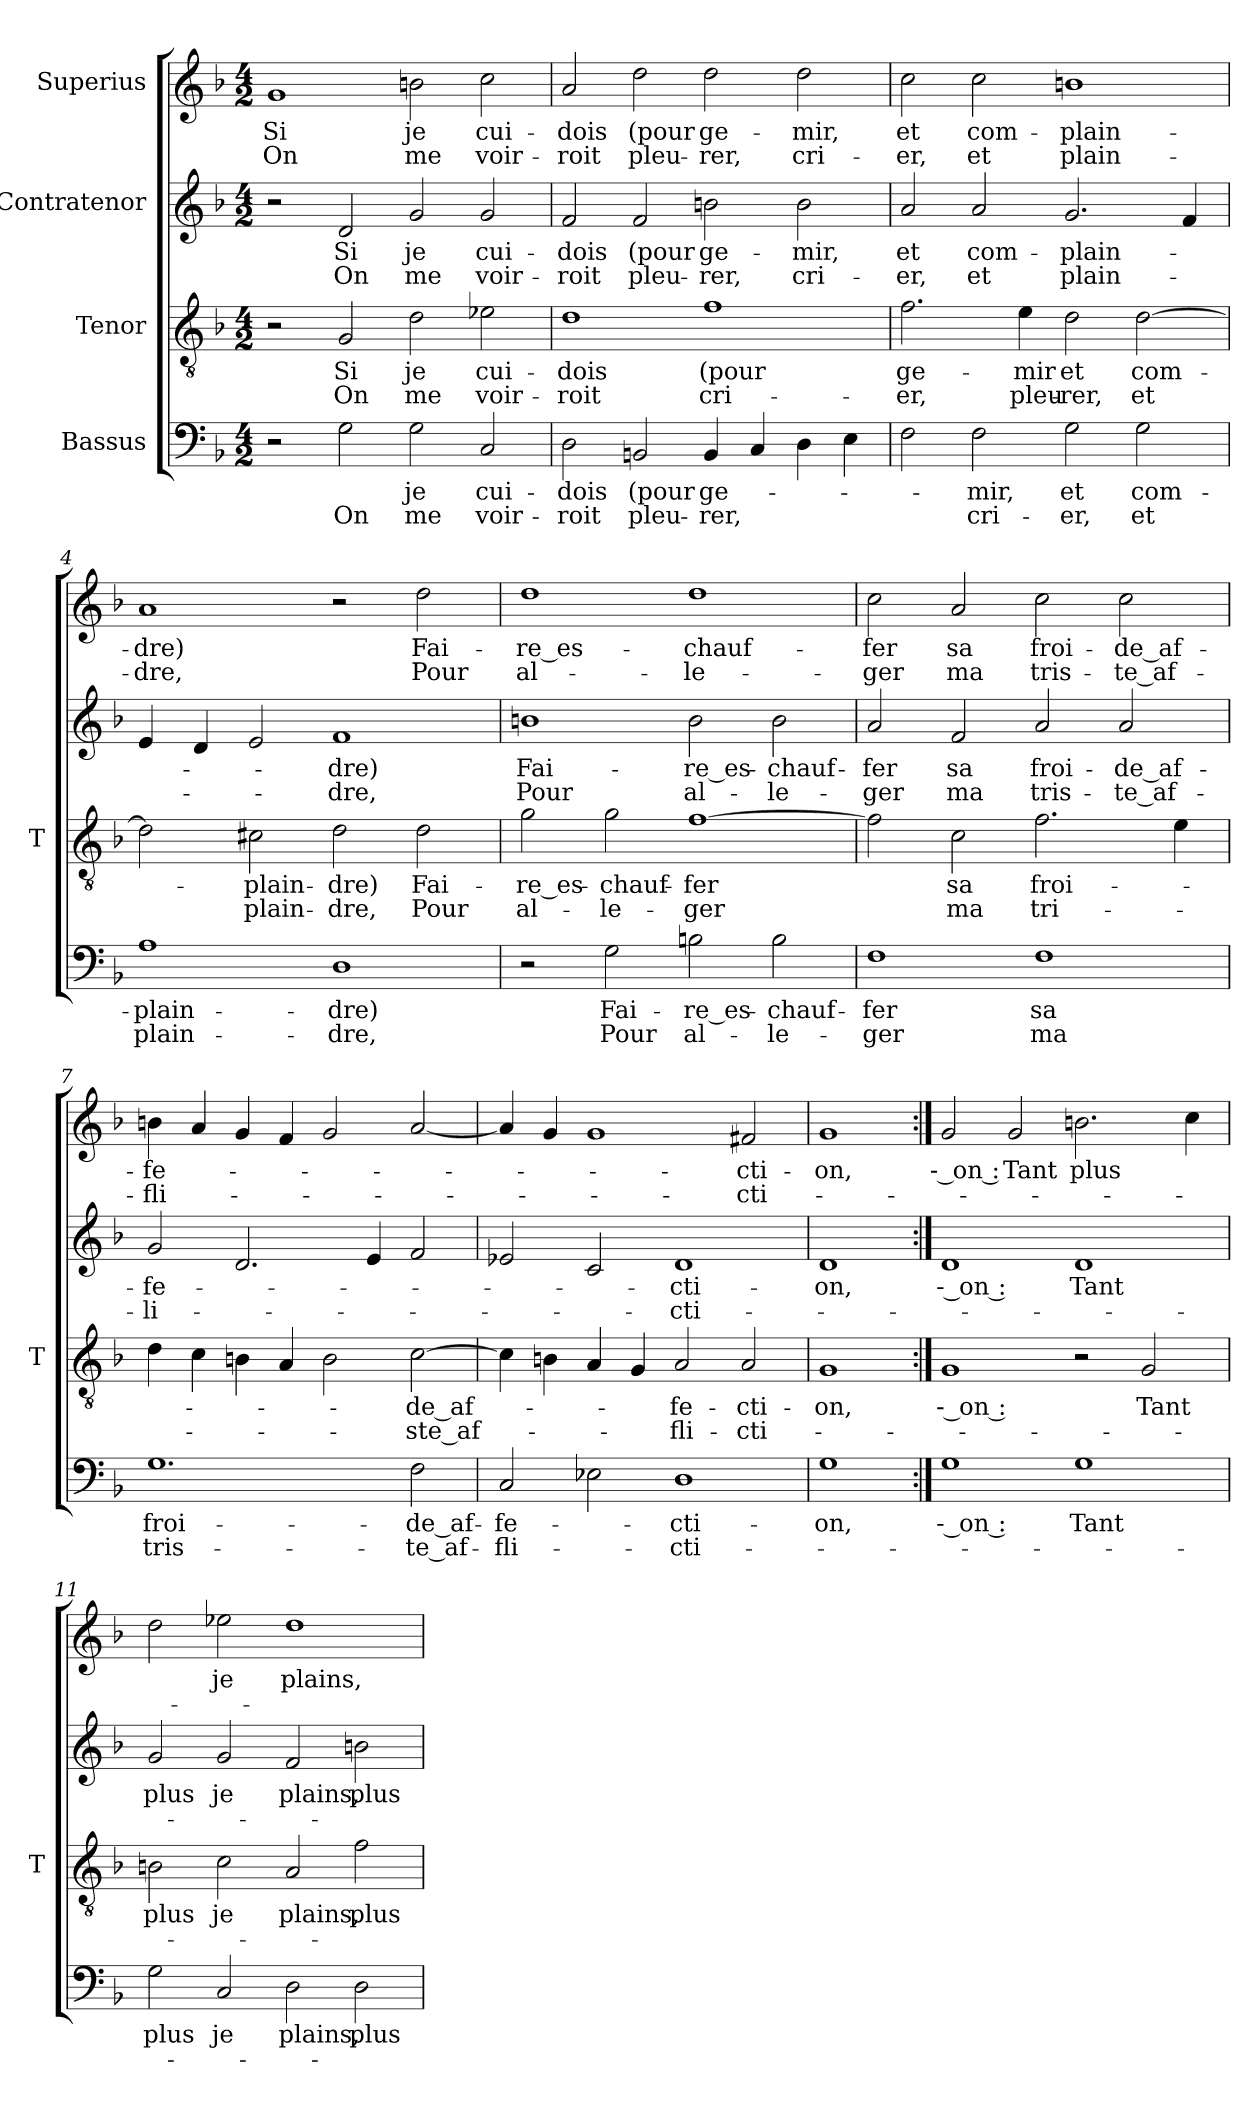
**kern	**text	**text	**kern	**text	**text	**kern	**text	**text	**kern	**text	**text
*part4	*part4	*part4	*part3	*part3	*part3	*part2	*part2	*part2	*part1	*part1	*part1
*staff4	*staff4	*staff4	*staff3	*staff3	*staff3	*staff2	*staff2	*staff2	*staff1	*staff1	*staff1
*I"Bassus	*	*	*I"Tenor	*	*	*I"Contratenor	*	*	*I"Superius	*	*
*	*	*	*I'T	*	*	*	*	*	*	*	*
*clefF4	*	*	*clefGv2	*	*	*clefG2	*	*	*clefG2	*	*
*k[b-]	*	*	*k[b-]	*	*	*k[b-]	*	*	*k[b-]	*	*
*M4/2	*	*	*M4/2	*	*	*M4/2	*	*	*M4/2	*	*
=1	=1	=1	=1	=1	=1	=1	=1	=1	=1	=1	=1
2r	.	.	2r	.	.	2r	.	.	1g	-Si	-On
2G	.	-On	2G	-Si	-On	2d	-Si	-On	.	.	.
2G	-je	-me	2d	-je	-me	2g	-je	-me	2b	-je	-me
2C	cui-	voir-	2e-X	cui-	voir-	2g	cui-	voir-	2cc	cui-	voir-
=2	=2	=2	=2	=2	=2	=2	=2	=2	=2	=2	=2
2D	-dois	-roit	1d	-dois	-roit	2f	-dois	-roit	2a	-dois	-roit
2BB	-(pour	pleu-	.	.	.	2f	-(pour	pleu-	2dd	-(pour	pleu-
4BB	ge-	-rer,	1f	-(pour	cri-	2b	ge-	-rer,	2dd	ge-	-rer,
4C	.	.	.	.	.	.	.	.	.	.	.
4D	.	.	.	.	.	2b	-mir,	cri-	2dd	-mir,	cri-
4E	.	.	.	.	.	.	.	.	.	.	.
=3	=3	=3	=3	=3	=3	=3	=3	=3	=3	=3	=3
2F	.	.	2.f	ge-	-er,	2a	-et	-er,	2cc	-et	-er,
2F	-mir,	cri-	.	.	.	2a	com-	-et	2cc	com-	-et
.	.	.	4e	-mir	pleu-	.	.	.	.	.	.
2G	-et	-er,	2d	-et	-rer,	2.g	plain-	plain-	1b	plain-	plain-
2G	com-	-et	[2d	com-	-et	.	.	.	.	.	.
.	.	.	.	.	.	4f	.	.	.	.	.
=4	=4	=4	=4	=4	=4	=4	=4	=4	=4	=4	=4
1A	plain-	plain-	2d]	.	.	4e	.	.	1a	-dre)	-dre,
.	.	.	.	.	.	4d	.	.	.	.	.
.	.	.	2c#X	plain-	plain-	2e	.	.	.	.	.
1D	-dre)	-dre,	2d	-dre)	-dre,	1f	-dre)	-dre,	2r	.	.
.	.	.	2d	Fai-	-Pour	.	.	.	2dd	Fai-	-Pour
=5	=5	=5	=5	=5	=5	=5	=5	=5	=5	=5	=5
2r	.	.	2g	re_es-	al-	1b	Fai-	-Pour	1dd	re_es-	al-
2G	Fai-	-Pour	2g	chauf-	le-	.	.	.	.	.	.
2B	re_es-	al-	[1f	-fer	-ger	2b	re_es-	al-	1dd	chauf-	le-
2B	chauf-	le-	.	.	.	2b	chauf-	le-	.	.	.
=6	=6	=6	=6	=6	=6	=6	=6	=6	=6	=6	=6
1F	-fer	-ger	2f]	.	.	2a	-fer	-ger	2cc	-fer	-ger
.	.	.	2c	-sa	-ma	2f	-sa	-ma	2a	-sa	-ma
1F	-sa	-ma	2.f	froi-	tri-	2a	froi-	tris-	2cc	froi-	tris-
.	.	.	.	.	.	2a	de_af-	te_af-	2cc	de_af-	te_af-
.	.	.	4e	.	.	.	.	.	.	.	.
=7	=7	=7	=7	=7	=7	=7	=7	=7	=7	=7	=7
1.G	froi-	tris-	4d	.	.	2g	fe-	li-	4b	fe-	fli-
.	.	.	4c	.	.	.	.	.	4a	.	.
.	.	.	4B	.	.	2.d	.	.	4g	.	.
.	.	.	4A	.	.	.	.	.	4f	.	.
.	.	.	2B	.	.	.	.	.	2g	.	.
.	.	.	.	.	.	4e	.	.	.	.	.
2F	de_af-	te_af-	[2c	de_af-	ste_af-	2f	.	.	[2a	.	.
=8	=8	=8	=8	=8	=8	=8	=8	=8	=8	=8	=8
2C	fe-	fli-	4c]	.	.	2e-X	.	.	4a]	.	.
.	.	.	4B	.	.	.	.	.	4g	.	.
2E-X	.	.	4A	.	.	2c	.	.	1g	.	.
.	.	.	4G	.	.	.	.	.	.	.	.
1D	cti-	cti-	2A	fe-	fli-	1d	cti-	cti-	.	.	.
.	.	.	2A	cti-	cti-	.	.	.	2f#X	cti-	cti-
=9	=9	=9	=9	=9	=9	=9	=9	=9	=9	=9	=9
1G	-on,	.	1G	-on,	.	1d	-on,	.	1g	-on,	.
=10:|!	=10:|!	=10:|!	=10:|!	=10:|!	=10:|!	=10:|!	=10:|!	=10:|!	=10:|!	=10:|!	=10:|!
1G	-- on :	.	1G	-- on :	.	1d	-- on :	.	2g	-- on :	.
.	.	.	.	.	.	.	.	.	2g	-Tant	.
1G	-Tant	.	2r	.	.	1d	-Tant	.	2.b	-plus	.
.	.	.	2G	-Tant	.	.	.	.	.	.	.
.	.	.	.	.	.	.	.	.	4cc	.	.
=11	=11	=11	=11	=11	=11	=11	=11	=11	=11	=11	=11
2G	-plus	.	2B	-plus	.	2g	-plus	.	2dd	.	.
2C	-je	.	2c	-je	.	2g	-je	.	2ee-X	-je	.
2D	-plains,	.	2A	-plains,	.	2f	-plains,	.	1dd	-plains,	.
2D	-plus	.	2f	-plus	.	2b	-plus	.	.	.	.
=	=	=	=	=	=	=	=	=	=	=	=
*-	*-	*-	*-	*-	*-	*-	*-	*-	*-	*-	*-
